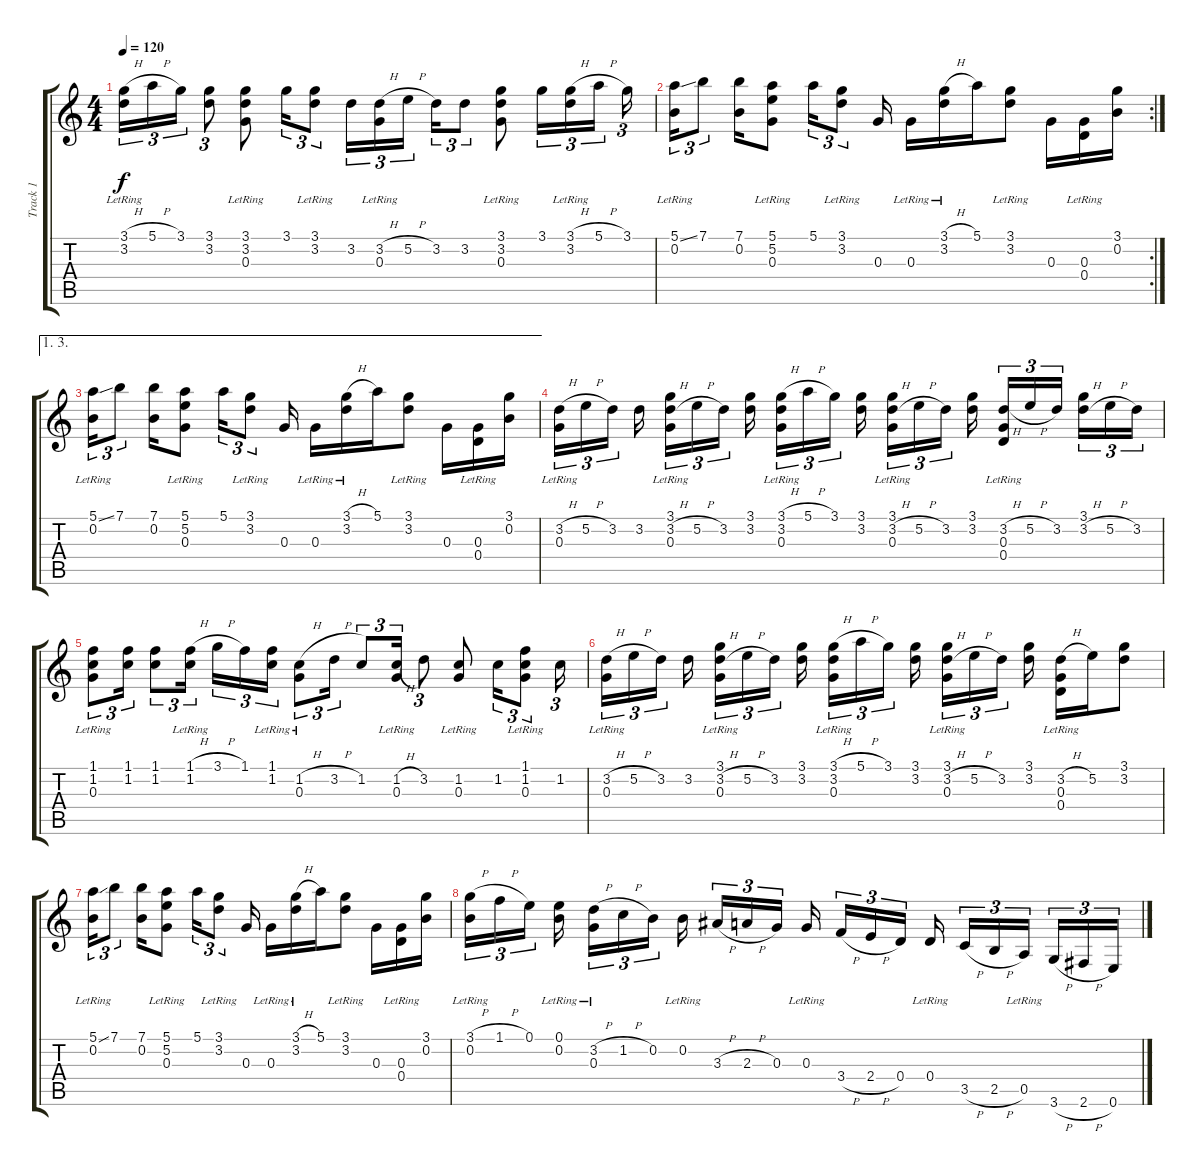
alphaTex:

\track ("Track 1" "Track 1") {instrument acousticguitarsteel}
\staff {score tabs}
\tuning (E4 B3 G3 D3 A2 E2) {hide}
\ts (4 4)
\tempo 120
\clef g2
\ks c
(3.1{h} 3.2{lr}).16{tu (3 2) dy f} 5.1{h}.16{tu (3 2)} 3.1.16{tu (3 2)} (3.1 3.2).8{tu (3 2)} (3.1 3.2{lr} 0.3{lr}).8 3.1.16{tu (3 2)} (3.1{lr} 3.2).8{tu (3 2)} 3.2.16{tu (3 2)} (3.2{h} 0.3{lr}).16{tu (3 2)} 5.2{h}.16{tu (3 2)} 3.2.16{tu (3 2)} 3.2.8{tu (3 2)} (3.1 3.2{lr} 0.3{lr}).8 3.1.16{tu (3 2)} (3.1{h} 3.2{lr}).16{tu (3 2)} 5.1{h}.16{tu (3 2)} 3.1.16{tu (3 2)} |
\rc 2
(5.1{ss} 0.2{lr}).16{tu (3 2)} 7.1.8{tu (3 2)} (7.1 0.2).16 (5.1 5.2{lr} 0.3{lr}).8 5.1.16{tu (3 2)} (3.1{lr} 3.2{lr}).8{tu (3 2)} 0.3.16 0.3{lr}.16 (3.1{h} 3.2{lr}).16 5.1.16 (3.1 3.2{lr}).8 0.3.16 (0.3{lr} 0.4).16 (3.1 0.2).16 |
\ae (1 3)
(5.1{ss} 0.2{lr}).16{tu (3 2)} 7.1.8{tu (3 2)} (7.1 0.2).16 (5.1 5.2{lr} 0.3{lr}).8 5.1.16{tu (3 2)} (3.1{lr} 3.2{lr}).8{tu (3 2)} 0.3.16 0.3{lr}.16 (3.1{h} 3.2{lr}).16 5.1.16 (3.1 3.2{lr}).8 0.3.16 (0.3{lr} 0.4).16 (3.1 0.2).16 |
(3.2{h} 0.3{lr}).16{tu (3 2)} 5.2{h}.16{tu (3 2)} 3.2.16{tu (3 2)} 3.2.16 (3.1{lr} 3.2{h} 0.3{lr}).16{tu (3 2)} 5.2{h}.16{tu (3 2)} 3.2.16{tu (3 2)} (3.1 3.2).16 (3.1{h} 3.2 0.3{lr}).16{tu (3 2)} 5.1{h}.16{tu (3 2)} 3.1.16{tu (3 2)} (3.1 3.2).16 (3.1{lr} 3.2{h} 0.3{lr}).16{tu (3 2)} 5.2{h}.16{tu (3 2)} 3.2.16{tu (3 2)} (3.1 3.2).16 (3.2{h} 0.3{lr} 0.4{lr}).16{tu (3 2)} 5.2{h}.16{tu (3 2)} 3.2.16{tu (3 2)} (3.1 3.2{h}).16{tu (3 2)} 5.2{h}.16{tu (3 2)} 3.2.16{tu (3 2)} |
(1.1 1.2 0.3{lr}).8{tu (3 2)} (1.1 1.2).16{tu (3 2)} (1.1 1.2).8{tu (3 2)} (1.1{h} 1.2{lr}).16{tu (3 2)} 3.1{h}.16{tu (3 2)} 1.1.16{tu (3 2)} (1.1{lr} 1.2).16{tu (3 2)} (1.2{h} 0.3{lr}).8{tu (3 2)} 3.2{h}.16{tu (3 2)} 1.2.8{tu (3 2)} (1.2{h} 0.3{lr}).16{tu (3 2)} 3.2.8{tu (3 2)} (1.2 0.3{lr}).8 1.2.16{tu (3 2)} (1.1 1.2 0.3{lr}).8{tu (3 2)} 1.2.16{tu (3 2)} |
(3.2{h} 0.3{lr}).16{tu (3 2)} 5.2{h}.16{tu (3 2)} 3.2.16{tu (3 2)} 3.2.16 (3.1{lr} 3.2{h} 0.3{lr}).16{tu (3 2)} 5.2{h}.16{tu (3 2)} 3.2.16{tu (3 2)} (3.1 3.2).16 (3.1{h} 3.2 0.3{lr}).16{tu (3 2)} 5.1{h}.16{tu (3 2)} 3.1.16{tu (3 2)} (3.1 3.2).16 (3.1{lr} 3.2{h} 0.3{lr}).16{tu (3 2)} 5.2{h}.16{tu (3 2)} 3.2.16{tu (3 2)} (3.1 3.2).16 (3.2{h} 0.3{lr} 0.4{lr}).16 5.2.16 (3.1 3.2).8 |
(5.1{ss} 0.2{lr}).16{tu (3 2)} 7.1.8{tu (3 2)} (7.1 0.2).16 (5.1 5.2{lr} 0.3{lr}).8 5.1.16{tu (3 2)} (3.1{lr} 3.2{lr}).8{tu (3 2)} 0.3.16 0.3{lr}.16 (3.1{h} 3.2{lr}).16 5.1.16 (3.1 3.2{lr}).8 0.3.16 (0.3{lr} 0.4).16 (3.1 0.2).16 |
(3.1{h} 0.2{lr}).16{tu (3 2)} 1.1{h}.16{tu (3 2)} 0.1.16{tu (3 2)} (0.1{lr} 0.2).16 (3.2{h} 0.3{lr}).16{tu (3 2)} 1.2{h}.16{tu (3 2)} 0.2.16{tu (3 2)} 0.2{lr}.16 3.3{h}.16{tu (3 2)} 2.3{h}.16{tu (3 2)} 0.3.16{tu (3 2)} 0.3{lr}.16 3.4{h}.16{tu (3 2)} 2.4{h}.16{tu (3 2)} 0.4.16{tu (3 2)} 0.4{lr}.16 3.5{h}.16{tu (3 2)} 2.5{h}.16{tu (3 2)} 0.5{lr}.16{tu (3 2)} 3.6{h}.16{tu (3 2)} 2.6{h}.16{tu (3 2)} 0.6.16{tu (3 2)}
